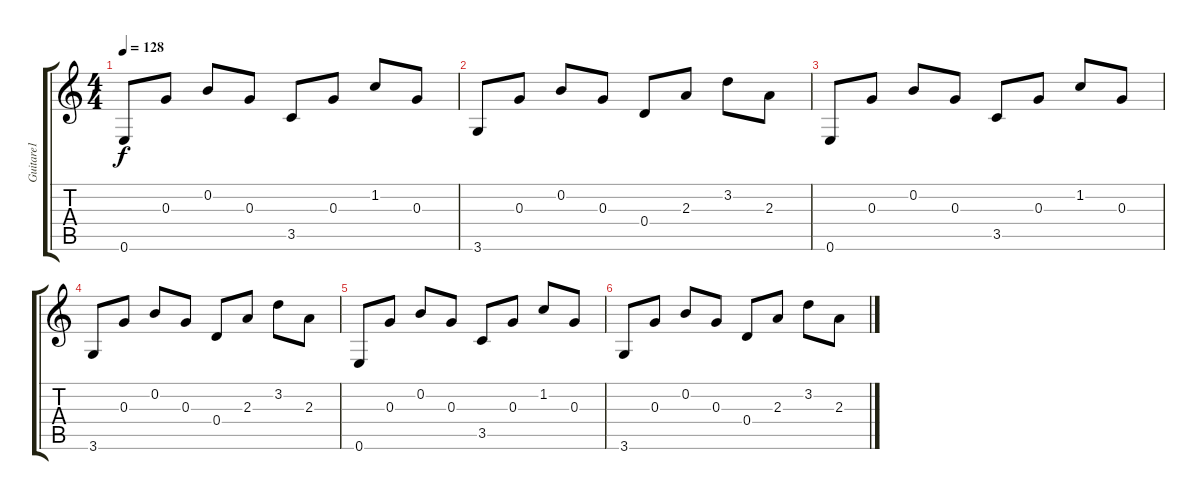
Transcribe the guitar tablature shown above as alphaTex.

\track ("Guitare1" "Guitare1") {instrument electricguitarjazz}
\staff {score tabs}
\tuning (E4 B3 G3 D3 A2 E2) {hide}
\ts (4 4)
\tempo 128
\clef g2
\ks c
0.6.8{dy f} 0.3.8 0.2.8 0.3.8 3.5.8 0.3.8 1.2.8 0.3.8 |
3.6.8 0.3.8 0.2.8 0.3.8 0.4.8 2.3.8 3.2.8 2.3.8 |
0.6.8 0.3.8 0.2.8 0.3.8 3.5.8 0.3.8 1.2.8 0.3.8 |
3.6.8 0.3.8 0.2.8 0.3.8 0.4.8 2.3.8 3.2.8 2.3.8 |
0.6.8 0.3.8 0.2.8 0.3.8 3.5.8 0.3.8 1.2.8 0.3.8 |
3.6.8 0.3.8 0.2.8 0.3.8 0.4.8 2.3.8 3.2.8 2.3.8
